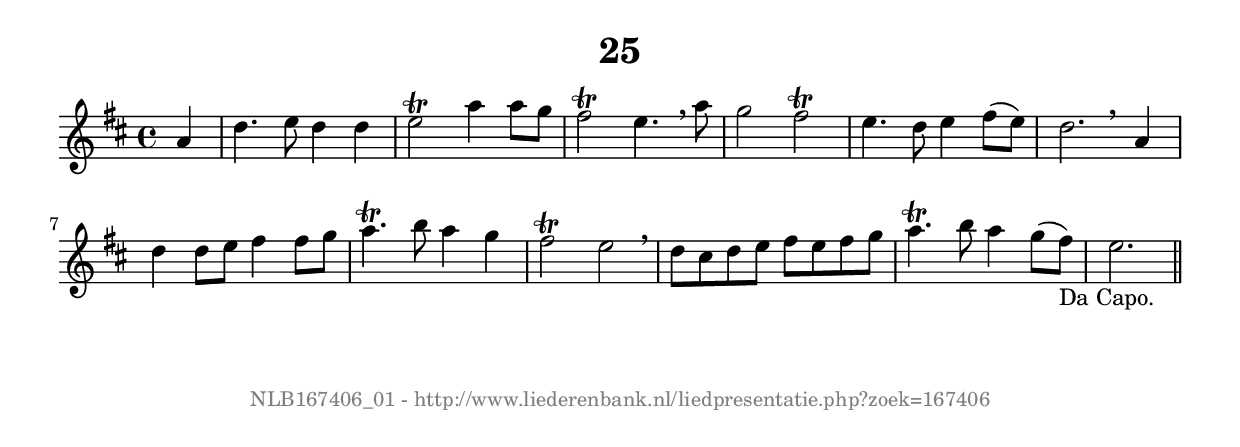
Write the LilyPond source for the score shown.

%
% produced by wce2krn 1.64 (7 June 2014)
%
\version"2.16"
#(append! paper-alist '(("long" . (cons (* 210 mm) (* 2000 mm)))))
#(set-default-paper-size "long")
sb = {\breathe}
mBreak = {\breathe }
bBreak = {\breathe }
x = {\once\override NoteHead #'style = #'cross }
gl=\glissando
itime={\override Staff.TimeSignature #'stencil = ##f }
ficta = {\once\set suggestAccidentals = ##t}
fine = {\once\override Score.RehearsalMark #'self-alignment-X = #1 \mark \markup {\italic{Fine}}}
dc = {\once\override Score.RehearsalMark #'self-alignment-X = #1 \mark \markup {\italic{D.C.}}}
dcf = {\once\override Score.RehearsalMark #'self-alignment-X = #1 \mark \markup {\italic{D.C. al Fine}}}
dcc = {\once\override Score.RehearsalMark #'self-alignment-X = #1 \mark \markup {\italic{D.C. al Coda}}}
ds = {\once\override Score.RehearsalMark #'self-alignment-X = #1 \mark \markup {\italic{D.S.}}}
dsf = {\once\override Score.RehearsalMark #'self-alignment-X = #1 \mark \markup {\italic{D.S. al Fine}}}
dsc = {\once\override Score.RehearsalMark #'self-alignment-X = #1 \mark \markup {\italic{D.S. al Coda}}}
pv = {\set Score.repeatCommands = #'((volta "1"))}
sv = {\set Score.repeatCommands = #'((volta "2"))}
tv = {\set Score.repeatCommands = #'((volta "3"))}
qv = {\set Score.repeatCommands = #'((volta "4"))}
xv = {\set Score.repeatCommands = #'((volta #f))}
\header{ tagline = ""
title = "25"
}
\score {{
\key d \major
\relative g'
{
\set melismaBusyProperties = #'()
\partial 32*8
\time 4/4
\tempo 4=120
\override Score.MetronomeMark #'transparent = ##t
\override Score.RehearsalMark #'break-visibility = #(vector #t #t #f)
a4 d4. e8 d4 d e2\trill a4 a8 g fis2\trill e4. \mBreak
a8 g2 fis\trill e4. d8 e4 fis8( e) d2. \bar":|:" \bBreak
a4 d d8e fis4 fis8 g a4.\trill b8 a4 g fis2\trill e \mBreak \bar "|"
d8 cis d e fis e fis g a4.\trill b8 a4 g8( fis)_"Da Capo." e2. \bar"||"
 }}
 \midi { }
 \layout {
            indent = 0.0\cm
}
}
\markup { \vspace #0 } \markup { \with-color #grey \fill-line { \center-column { \smaller "NLB167406_01 - http://www.liederenbank.nl/liedpresentatie.php?zoek=167406" } } }
